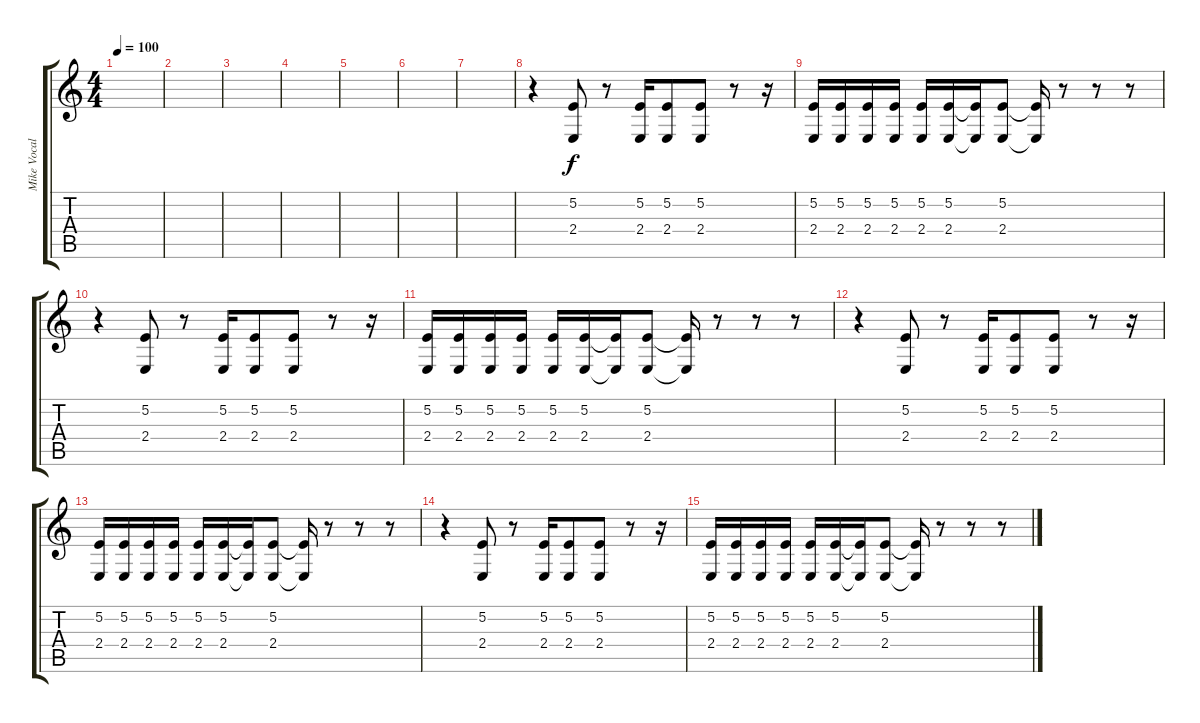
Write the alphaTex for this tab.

\track ("Mike Vocals" "Mike Vocal") {instrument harmonica}
\staff {score tabs}
\tuning (E4 B3 G3 D3 A2 E2) {hide}
\ts (4 4)
\tempo 100
\clef g2
\ks c
|
|
|
|
|
|
|
r.4{volume 16} (5.2 2.4).8 r.8 (5.2 2.4).16 (5.2 2.4).8 (5.2 2.4).8 r.8 r.16 |
(5.2 2.4).16 (5.2 2.4).16 (5.2 2.4).16 (5.2 2.4).16 (5.2 2.4).16 (5.2 2.4).16 (5.2{t} 2.4{t}).16 (5.2 2.4).8 (5.2{t} 2.4{t}).16 r.8 r.8 r.8 |
r.4{volume 16} (5.2 2.4).8 r.8 (5.2 2.4).16 (5.2 2.4).8 (5.2 2.4).8 r.8 r.16 |
(5.2 2.4).16 (5.2 2.4).16 (5.2 2.4).16 (5.2 2.4).16 (5.2 2.4).16 (5.2 2.4).16 (5.2{t} 2.4{t}).16 (5.2 2.4).8 (5.2{t} 2.4{t}).16 r.8 r.8 r.8 |
r.4{volume 16} (5.2 2.4).8 r.8 (5.2 2.4).16 (5.2 2.4).8 (5.2 2.4).8 r.8 r.16 |
(5.2 2.4).16 (5.2 2.4).16 (5.2 2.4).16 (5.2 2.4).16 (5.2 2.4).16 (5.2 2.4).16 (5.2{t} 2.4{t}).16 (5.2 2.4).8 (5.2{t} 2.4{t}).16 r.8 r.8 r.8 |
r.4{volume 16} (5.2 2.4).8 r.8 (5.2 2.4).16 (5.2 2.4).8 (5.2 2.4).8 r.8 r.16 |
(5.2 2.4).16 (5.2 2.4).16 (5.2 2.4).16 (5.2 2.4).16 (5.2 2.4).16 (5.2 2.4).16 (5.2{t} 2.4{t}).16 (5.2 2.4).8 (5.2{t} 2.4{t}).16 r.8 r.8 r.8
